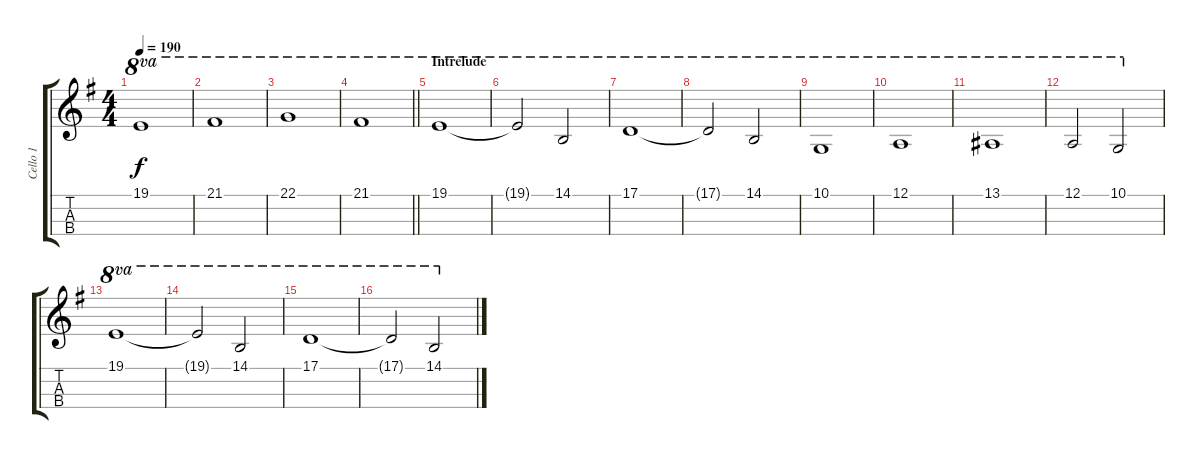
\track ("Cello 1" "Cello 1") {instrument cello}
\staff {score tabs}
\tuning (A3 D3 G2 C2) {hide}
\ts (4 4)
\tempo 190
\clef g2
\ks g
19.1.1{ot 8va dy f} |
21.1.1{ot 8va} |
22.1.1{ot 8va} |
\barLineRight lightlight
21.1.1{ot 8va} |
\section ("" "Intrelude")
19.1.1{ot 8va} |
19.1{t}.2{ot 8va} 14.1.2{ot 8va} |
17.1.1{ot 8va} |
17.1{t}.2{ot 8va} 14.1.2{ot 8va} |
10.1.1{ot 8va} |
12.1.1{ot 8va} |
13.1.1{ot 8va} |
12.1.2{ot 8va} 10.1.2{ot 8va} |
19.1.1{ot 8va} |
19.1{t}.2{ot 8va} 14.1.2{ot 8va} |
17.1.1{ot 8va} |
17.1{t}.2{ot 8va} 14.1.2{ot 8va}
